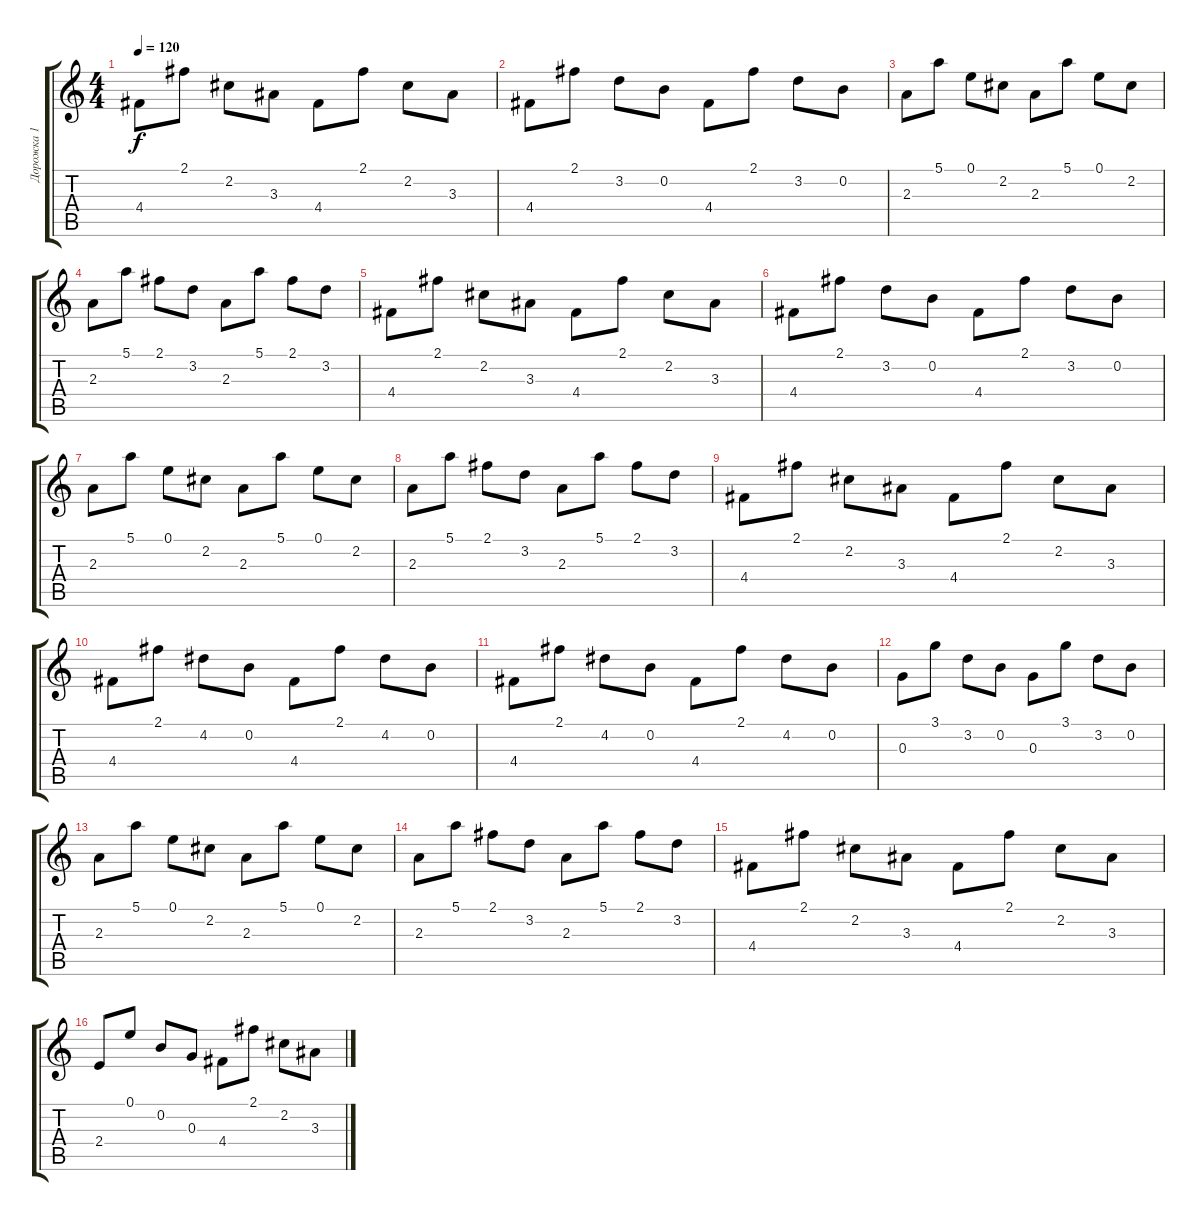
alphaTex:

\track ("Дорожка 1" "Дорожка 1") {instrument distortionguitar}
\staff {score tabs}
\tuning (E4 B3 G3 D3 A2 E2) {hide}
\ts (4 4)
\tempo 120
\clef g2
\ks c
4.4.8{dy f} 2.1.8 2.2.8 3.3.8 4.4.8 2.1.8 2.2.8 3.3.8 |
4.4.8 2.1.8 3.2.8 0.2.8 4.4.8 2.1.8 3.2.8 0.2.8 |
2.3.8 5.1.8 0.1.8 2.2.8 2.3.8 5.1.8 0.1.8 2.2.8 |
2.3.8 5.1.8 2.1.8 3.2.8 2.3.8 5.1.8 2.1.8 3.2.8 |
4.4.8 2.1.8 2.2.8 3.3.8 4.4.8 2.1.8 2.2.8 3.3.8 |
4.4.8 2.1.8 3.2.8 0.2.8 4.4.8 2.1.8 3.2.8 0.2.8 |
2.3.8 5.1.8 0.1.8 2.2.8 2.3.8 5.1.8 0.1.8 2.2.8 |
2.3.8 5.1.8 2.1.8 3.2.8 2.3.8 5.1.8 2.1.8 3.2.8 |
4.4.8 2.1.8 2.2.8 3.3.8 4.4.8 2.1.8 2.2.8 3.3.8 |
4.4.8 2.1.8 4.2.8 0.2.8 4.4.8 2.1.8 4.2.8 0.2.8 |
4.4.8 2.1.8 4.2.8 0.2.8 4.4.8 2.1.8 4.2.8 0.2.8 |
0.3.8 3.1.8 3.2.8 0.2.8 0.3.8 3.1.8 3.2.8 0.2.8 |
2.3.8 5.1.8 0.1.8 2.2.8 2.3.8 5.1.8 0.1.8 2.2.8 |
2.3.8 5.1.8 2.1.8 3.2.8 2.3.8 5.1.8 2.1.8 3.2.8 |
4.4.8 2.1.8 2.2.8 3.3.8 4.4.8 2.1.8 2.2.8 3.3.8 |
2.4.8 0.1.8 0.2.8 0.3.8 4.4.8 2.1.8 2.2.8 3.3.8
